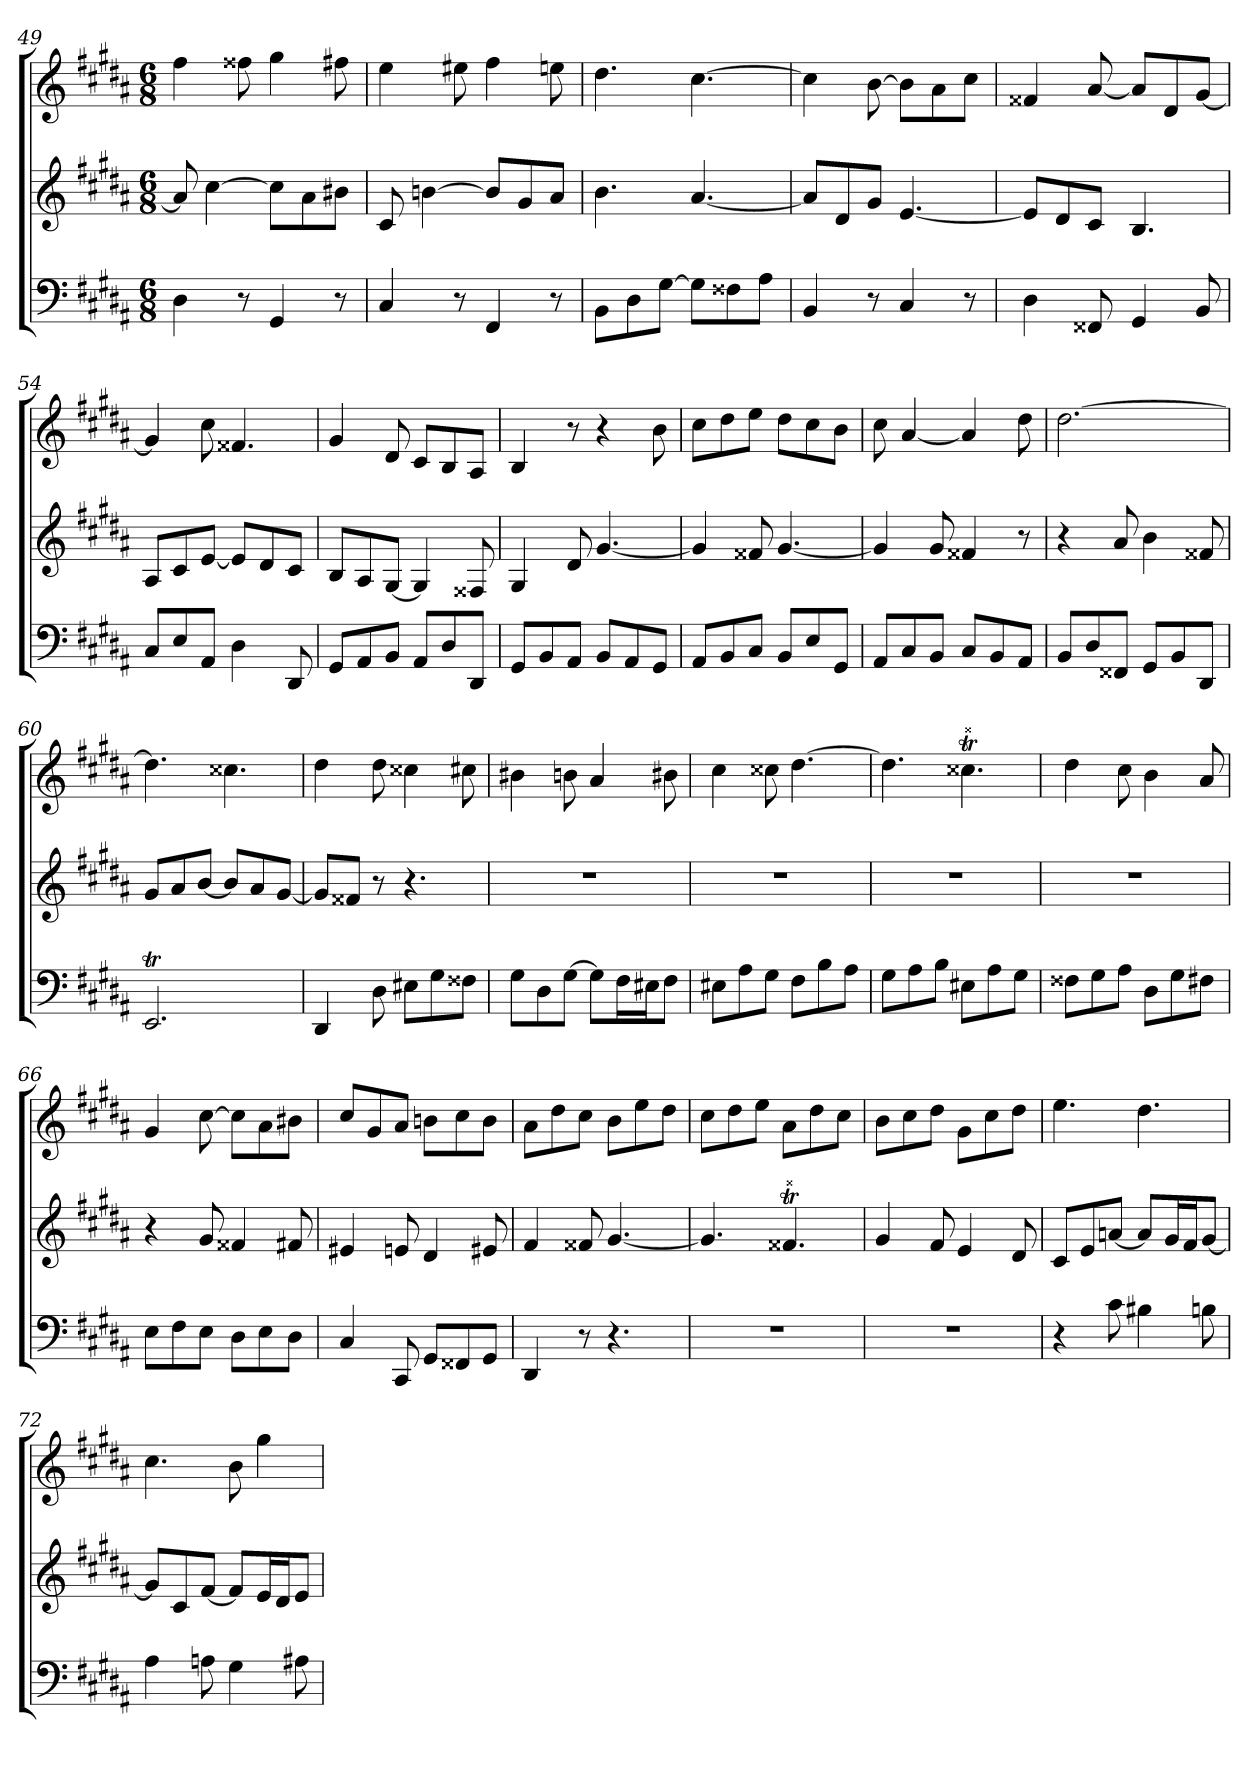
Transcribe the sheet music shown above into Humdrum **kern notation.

**kern	**kern	**kern
*part3	*part2	*part1
*staff3	*staff2	*staff1
*k[f#c#g#d#a#]	*k[f#c#g#d#a#]	*k[f#c#g#d#a#]
*g#:	*g#:	*g#:
*M6/8	*M6/8	*M6/8
=49	=49	=49
4D#	8a#]	4ff#
.	[4cc#	.
8r	.	8ff##X
4GG#	8cc#L]	4gg#
.	8a#	.
8r	8b#XJ	8ff#X
=50	=50	=50
4C#	8c#	4ee
.	[4bn	.
8r	.	8ee#X
4FF#	8bL]	4ff#
.	8g#	.
8r	8a#J	8een
=51	=51	=51
8BBL	4.b	4.dd#
8D#	.	.
[8G#J	.	.
8G#L]	[4.a#	[4.cc#
8F##X	.	.
8A#J	.	.
=52	=52	=52
4BB	8a#L]	4cc#]
.	8d#	.
8r	8g#J	[8b
4C#	[4.e	8bL]
.	.	8a#
8r	.	8cc#J
=53	=53	=53
4D#	8eL]	4f##X
.	8d#	.
8FF##X	8c#J	[8a#
4GG#	4.B	8a#L]
.	.	8d#
8BB	.	[8g#J
=54	=54	=54
8C#L	8A#L	4g#]
8E	8c#	.
8AA#J	[8eJ	8cc#
4D#	8eL]	4.f##X
.	8d#	.
8DD#	8c#J	.
=55	=55	=55
8GG#L	8BL	4g#
8AA#	8A#	.
8BBJ	[8G#J	8d#
8AA#L	4G#]	8c#L
8D#	.	8B
8DD#J	8F##X	8A#J
=56	=56	=56
8GG#L	4G#	4B
8BB	.	.
8AA#J	8d#	8r
8BBL	[4.g#	4r
8AA#	.	.
8GG#J	.	8b
=57	=57	=57
8AA#L	4g#]	8cc#L
8BB	.	8dd#
8C#J	8f##X	8eeJ
8BBL	[4.g#	8dd#L
8E	.	8cc#
8GG#J	.	8bJ
=58	=58	=58
8AA#L	4g#]	8cc#
8C#	.	[4a#
8BBJ	8g#	.
8C#L	4f##X	4a#]
8BB	.	.
8AA#J	8r	8dd#
=59	=59	=59
8BBL	4r	[2.dd#
8D#	.	.
8FF##XJ	8a#	.
8GG#L	4b	.
8BB	.	.
8DD#J	8f##X	.
=60	=60	=60
2.EET	8g#L	4.dd#]
.	8a#	.
.	[8bJ	.
.	8bL]	4.cc##X
.	8a#	.
.	[8g#J	.
=61	=61	=61
4DD#	8g#L]	4dd#
.	8f##XJ	.
8D#	8r	8dd#
8E#XL	4.r	4cc##X
8G#	.	.
8F##XJ	.	8cc#X
=62	=62	=62
8G#L	2.r	4b#X
8D#	.	.
[8G#J	.	8bn
8G#L]	.	4a#
16F#L	.	.
16E#XJ	.	.
8F#J	.	8b#X
=63	=63	=63
8E#XL	2.r	4cc#
8A#	.	.
8G#J	.	8cc##X
8F#L	.	[4.dd#
8B	.	.
8A#J	.	.
=64	=64	=64
8G#L	2.r	4.dd#]
8A#	.	.
8BJ	.	.
!	!	!LO:TR:acc=##
8E#XL	.	4.cc##XT
8A#	.	.
8G#J	.	.
=65	=65	=65
8F##XL	2.r	4dd#
8G#	.	.
8A#J	.	8cc#
8D#L	.	4b
8G#	.	.
8F#XJ	.	8a#
=66	=66	=66
8EL	4r	4g#
8F#	.	.
8EJ	8g#	[8cc#
8D#L	4f##X	8cc#L]
8E	.	8a#
8D#J	8f#X	8b#XJ
=67	=67	=67
4C#	4e#X	8cc#L
.	.	8g#
8CC#	8en	8a#J
8GG#L	4d#	8bnL
8FF##X	.	8cc#
8GG#J	8e#X	8bJ
=68	=68	=68
4DD#	4f#	8a#L
.	.	8dd#
8r	8f##X	8cc#J
4.r	[4.g#	8bL
.	.	8ee
.	.	8dd#J
=69	=69	=69
2.r	4.g#]	8cc#L
.	.	8dd#
.	.	8eeJ
!	!LO:TR:acc=##	!
.	4.f##XT	8a#L
.	.	8dd#
.	.	8cc#J
=70	=70	=70
2.r	4g#	8bL
.	.	8cc#
.	8f#	8dd#J
.	4e	8g#L
.	.	8cc#
.	8d#	8dd#J
=71	=71	=71
4r	8c#L	4.ee
.	8e	.
8c#	[8anJ	.
4B#X	8aL]	4.dd#
.	16g#L	.
.	16f#J	.
8Bn	[8g#J	.
=72	=72	=72
4A#	8g#L]	4.cc#
.	8c#	.
8An	[8f#J	.
4G#	8f#L]	8b
.	16eL	4gg#
.	16d#J	.
8A#X	8eJ	.
=	=	=
*-	*-	*-
